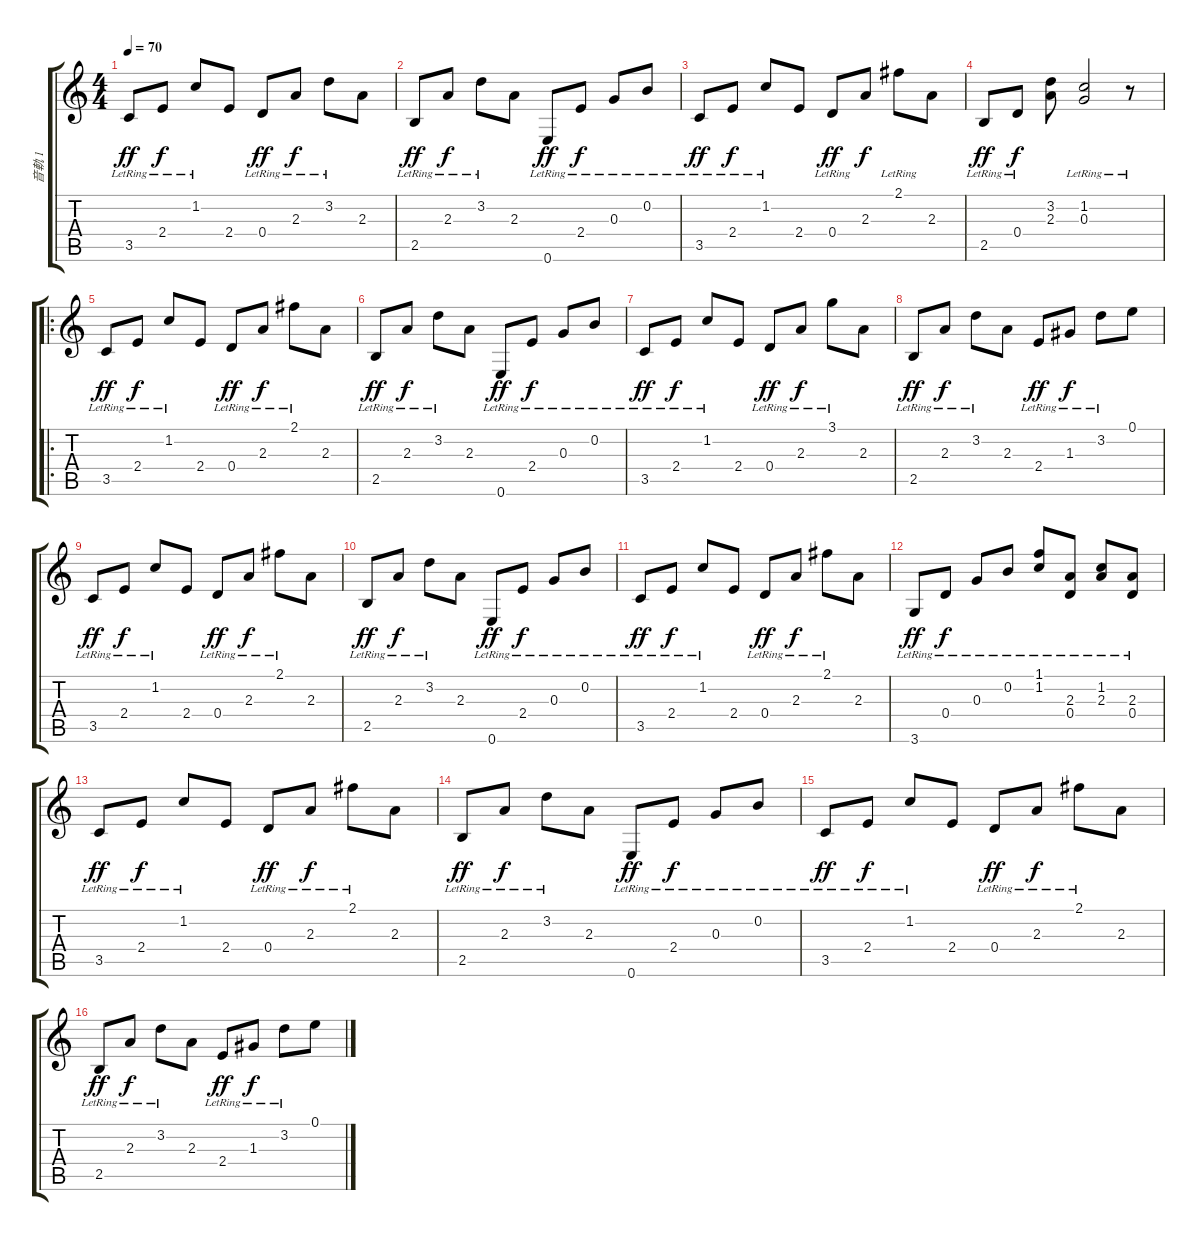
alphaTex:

\track ("音軌 1" "音軌 1") {instrument acousticguitarnylon}
\staff {score tabs}
\tuning (E4 B3 G3 D3 A2 E2) {hide}
\ts (4 4)
\tempo 70
\clef g2
\ks c
3.5{lr}.8{dy ff instrument acousticguitarnylon} 2.4{lr}.8{dy f} 1.2{lr}.8 2.4.8 0.4{lr}.8{dy ff} 2.3{lr}.8{dy f} 3.2{lr}.8 2.3.8 |
2.5{lr}.8{dy ff} 2.3{lr}.8{dy f} 3.2{lr}.8 2.3.8 0.6{lr}.8{dy ff} 2.4{lr}.8{dy f} 0.3{lr}.8 0.2{lr}.8 |
3.5{lr}.8{dy ff} 2.4{lr}.8{dy f} 1.2{lr}.8 2.4.8 0.4{lr}.8{dy ff} 2.3.8{dy f} 2.1{lr}.8 2.3.8 |
2.5{lr}.8{dy ff} 0.4{lr}.8{dy f} (3.2 2.3).8 (1.2{lr} 0.3{lr}).2 r.8 |
\ro
3.5{lr}.8{dy ff} 2.4{lr}.8{dy f} 1.2{lr}.8 2.4.8 0.4{lr}.8{dy ff} 2.3{lr}.8{dy f} 2.1{lr}.8 2.3.8 |
2.5{lr}.8{dy ff} 2.3{lr}.8{dy f} 3.2{lr}.8 2.3.8 0.6{lr}.8{dy ff} 2.4{lr}.8{dy f} 0.3{lr}.8 0.2{lr}.8 |
3.5{lr}.8{dy ff} 2.4{lr}.8{dy f} 1.2{lr}.8 2.4.8 0.4{lr}.8{dy ff} 2.3{lr}.8{dy f} 3.1{lr}.8 2.3.8 |
2.5{lr}.8{dy ff} 2.3{lr}.8{dy f} 3.2{lr}.8 2.3.8 2.4{lr}.8{dy ff} 1.3{lr}.8{dy f} 3.2{lr}.8 0.1.8 |
3.5{lr}.8{dy ff} 2.4{lr}.8{dy f} 1.2{lr}.8 2.4.8 0.4{lr}.8{dy ff} 2.3{lr}.8{dy f} 2.1{lr}.8 2.3.8 |
2.5{lr}.8{dy ff} 2.3{lr}.8{dy f} 3.2{lr}.8 2.3.8 0.6{lr}.8{dy ff} 2.4{lr}.8{dy f} 0.3{lr}.8 0.2{lr}.8 |
3.5{lr}.8{dy ff} 2.4{lr}.8{dy f} 1.2{lr}.8 2.4.8 0.4{lr}.8{dy ff} 2.3{lr}.8{dy f} 2.1{lr}.8 2.3.8 |
3.6{lr}.8{dy ff} 0.4{lr}.8{dy f} 0.3{lr}.8 0.2{lr}.8 (1.1{lr} 1.2{lr}).8 (2.3{lr} 0.4{lr}).8 (1.2{lr} 2.3{lr}).8 (2.3{lr} 0.4{lr}).8 |
3.5{lr}.8{dy ff} 2.4{lr}.8{dy f} 1.2{lr}.8 2.4.8 0.4{lr}.8{dy ff} 2.3{lr}.8{dy f} 2.1{lr}.8 2.3.8 |
2.5{lr}.8{dy ff} 2.3{lr}.8{dy f} 3.2{lr}.8 2.3.8 0.6{lr}.8{dy ff} 2.4{lr}.8{dy f} 0.3{lr}.8 0.2{lr}.8 |
3.5{lr}.8{dy ff} 2.4{lr}.8{dy f} 1.2{lr}.8 2.4.8 0.4{lr}.8{dy ff} 2.3{lr}.8{dy f} 2.1{lr}.8 2.3.8 |
2.5{lr}.8{dy ff} 2.3{lr}.8{dy f} 3.2{lr}.8 2.3.8 2.4{lr}.8{dy ff} 1.3{lr}.8{dy f} 3.2{lr}.8 0.1.8
